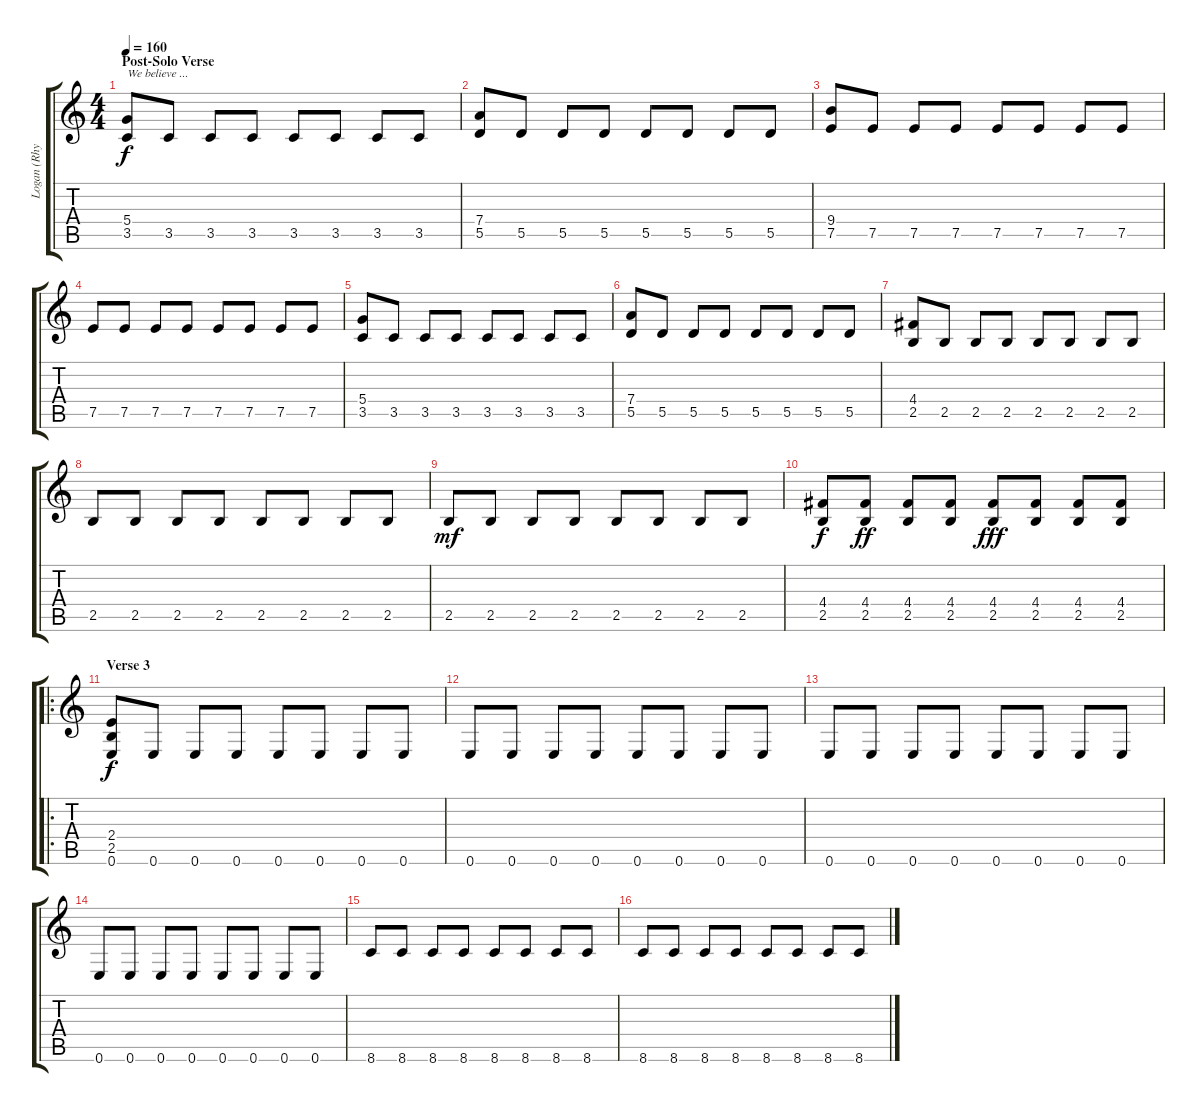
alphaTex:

\track ("Logan (Rhythm)" "Logan (Rhy") {instrument distortionguitar}
\staff {score tabs}
\tuning (E4 B3 G3 D3 A2 E2) {hide}
\ts (4 4)
\section ("" "Post-Solo Verse")
\tempo 160
\clef g2
\ks c
(5.4 3.5).8{txt "We believe ..." dy f} 3.5.8 3.5.8 3.5.8 3.5.8 3.5.8 3.5.8 3.5.8 |
(7.4 5.5).8 5.5.8 5.5.8 5.5.8 5.5.8 5.5.8 5.5.8 5.5.8 |
(9.4 7.5).8 7.5.8 7.5.8 7.5.8 7.5.8 7.5.8 7.5.8 7.5.8 |
7.5.8 7.5.8 7.5.8 7.5.8 7.5.8 7.5.8 7.5.8 7.5.8 |
(5.4 3.5).8 3.5.8 3.5.8 3.5.8 3.5.8 3.5.8 3.5.8 3.5.8 |
(7.4 5.5).8 5.5.8 5.5.8 5.5.8 5.5.8 5.5.8 5.5.8 5.5.8 |
(4.4 2.5).8 2.5.8 2.5.8 2.5.8 2.5.8 2.5.8 2.5.8 2.5.8 |
2.5.8 2.5.8 2.5.8 2.5.8 2.5.8 2.5.8 2.5.8 2.5.8 |
2.5.8{dy mf} 2.5.8 2.5.8 2.5.8 2.5.8 2.5.8 2.5.8 2.5.8 |
(4.4 2.5).8{dy f} (4.4 2.5).8{dy ff} (4.4 2.5).8 (4.4 2.5).8 (4.4 2.5).8{dy fff} (4.4 2.5).8 (4.4 2.5).8 (4.4 2.5).8 |
\ro
\section ("" "Verse 3")
(2.4 2.5 0.6).8{dy f} 0.6.8 0.6.8 0.6.8 0.6.8 0.6.8 0.6.8 0.6.8 |
0.6.8 0.6.8 0.6.8 0.6.8 0.6.8 0.6.8 0.6.8 0.6.8 |
0.6.8 0.6.8 0.6.8 0.6.8 0.6.8 0.6.8 0.6.8 0.6.8 |
0.6.8 0.6.8 0.6.8 0.6.8 0.6.8 0.6.8 0.6.8 0.6.8 |
8.6.8 8.6.8 8.6.8 8.6.8 8.6.8 8.6.8 8.6.8 8.6.8 |
8.6.8 8.6.8 8.6.8 8.6.8 8.6.8 8.6.8 8.6.8 8.6.8
